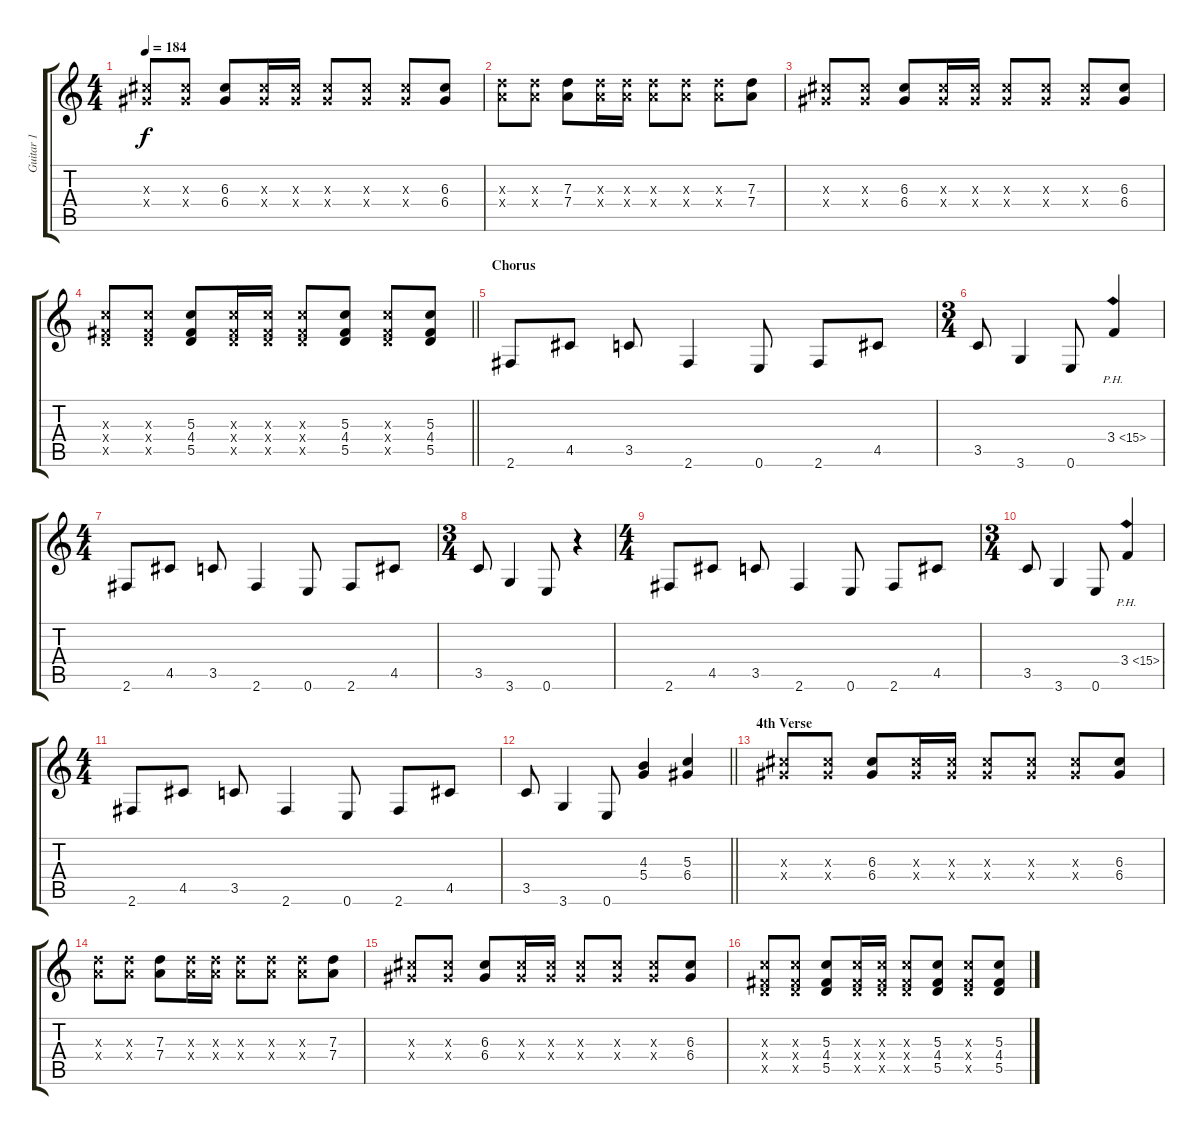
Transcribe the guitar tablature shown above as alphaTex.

\track ("Guitar 1" "Guitar 1") {instrument distortionguitar}
\staff {score tabs}
\tuning (E4 B3 G3 D3 A2 E2) {hide}
\ts (4 4)
\tempo 184
\clef g2
\ks c
(6.3{x} 6.4{x}).8{dy f} (6.3{x} 6.4{x}).8 (6.3 6.4).8 (6.3{x} 6.4{x}).16 (6.3{x} 6.4{x}).16 (6.3{x} 6.4{x}).8 (6.3{x} 6.4{x}).8 (6.3{x} 6.4{x}).8 (6.3 6.4).8 |
(7.3{x} 7.4{x}).8 (7.3{x} 7.4{x}).8 (7.3 7.4).8 (7.3{x} 7.4{x}).16 (7.3{x} 7.4{x}).16 (7.3{x} 7.4{x}).8 (7.3{x} 7.4{x}).8 (7.3{x} 7.4{x}).8 (7.3 7.4).8 |
(6.3{x} 6.4{x}).8 (6.3{x} 6.4{x}).8 (6.3 6.4).8 (6.3{x} 6.4{x}).16 (6.3{x} 6.4{x}).16 (6.3{x} 6.4{x}).8 (6.3{x} 6.4{x}).8 (6.3{x} 6.4{x}).8 (6.3 6.4).8 |
\barLineRight lightlight
(5.3{x} 4.4{x} 5.5{x}).8 (5.3{x} 4.4{x} 5.5{x}).8 (5.3 4.4 5.5).8 (5.3{x} 4.4{x} 5.5{x}).16 (5.3{x} 4.4{x} 5.5{x}).16 (5.3{x} 4.4{x} 5.5{x}).8 (5.3 4.4 5.5).8 (5.3{x} 4.4{x} 5.5{x}).8 (5.3 4.4 5.5).8 |
\section ("" "Chorus")
2.6.8 4.5.8 3.5.8 2.6.4 0.6.8 2.6.8 4.5.8 |
\ts (3 4)
3.5.8 3.6.4 0.6.8 3.4{ph 12}.4 |
\ts (4 4)
2.6.8 4.5.8 3.5.8 2.6.4 0.6.8 2.6.8 4.5.8 |
\ts (3 4)
3.5.8 3.6.4 0.6.8 r.4 |
\ts (4 4)
2.6.8 4.5.8 3.5.8 2.6.4 0.6.8 2.6.8 4.5.8 |
\ts (3 4)
3.5.8 3.6.4 0.6.8 3.4{ph 12}.4 |
\ts (4 4)
2.6.8 4.5.8 3.5.8 2.6.4 0.6.8 2.6.8 4.5.8 |
\barLineRight lightlight
3.5.8 3.6.4 0.6.8 (4.3 5.4).4 (5.3 6.4).4 |
\section ("" "4th Verse")
(6.3{x} 6.4{x}).8 (6.3{x} 6.4{x}).8 (6.3 6.4).8 (6.3{x} 6.4{x}).16 (6.3{x} 6.4{x}).16 (6.3{x} 6.4{x}).8 (6.3{x} 6.4{x}).8 (6.3{x} 6.4{x}).8 (6.3 6.4).8 |
(7.3{x} 7.4{x}).8 (7.3{x} 7.4{x}).8 (7.3 7.4).8 (7.3{x} 7.4{x}).16 (7.3{x} 7.4{x}).16 (7.3{x} 7.4{x}).8 (7.3{x} 7.4{x}).8 (7.3{x} 7.4{x}).8 (7.3 7.4).8 |
(6.3{x} 6.4{x}).8 (6.3{x} 6.4{x}).8 (6.3 6.4).8 (6.3{x} 6.4{x}).16 (6.3{x} 6.4{x}).16 (6.3{x} 6.4{x}).8 (6.3{x} 6.4{x}).8 (6.3{x} 6.4{x}).8 (6.3 6.4).8 |
(5.3{x} 4.4{x} 5.5{x}).8 (5.3{x} 4.4{x} 5.5{x}).8 (5.3 4.4 5.5).8 (5.3{x} 4.4{x} 5.5{x}).16 (5.3{x} 4.4{x} 5.5{x}).16 (5.3{x} 4.4{x} 5.5{x}).8 (5.3 4.4 5.5).8 (5.3{x} 4.4{x} 5.5{x}).8 (5.3 4.4 5.5).8
